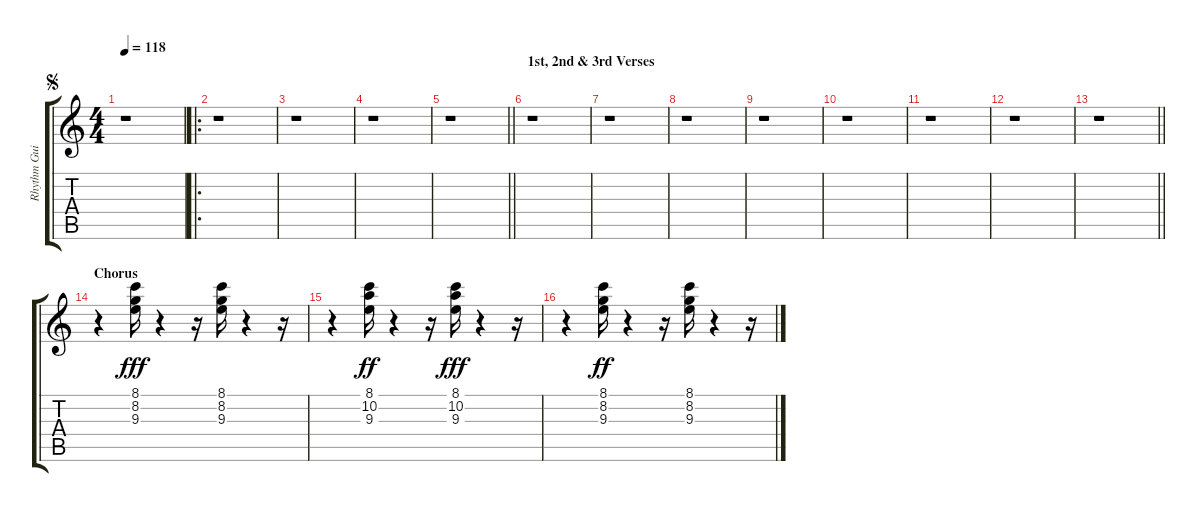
\track ("Rhythm Guitar" "Rhythm Gui") {instrument electricguitarclean}
\staff {score tabs}
\tuning (E4 B3 G3 D3 A2 E2) {hide}
\ts (4 4)
\jump segno
\tempo 118
\clef g2
\ks c
r.1{dy fff instrument electricguitarclean} |
\ro
r.1 |
r.1 |
r.1 |
\barLineRight lightlight
r.1 |
\section ("" "1st, 2nd & 3rd Verses")
r.1 |
r.1 |
r.1 |
r.1 |
r.1 |
r.1 |
r.1 |
\barLineRight lightlight
r.1 |
\section ("" "Chorus")
r.4 (8.1 8.2 9.3).16 r.4 r.16 (8.1 8.2 9.3).16 r.4 r.16 |
r.4 (8.1 10.2 9.3).16{dy ff} r.4 r.16 (8.1 10.2 9.3).16{dy fff} r.4 r.16 |
r.4 (8.1 8.2 9.3).16{dy ff} r.4 r.16 (8.1 8.2 9.3).16 r.4 r.16
